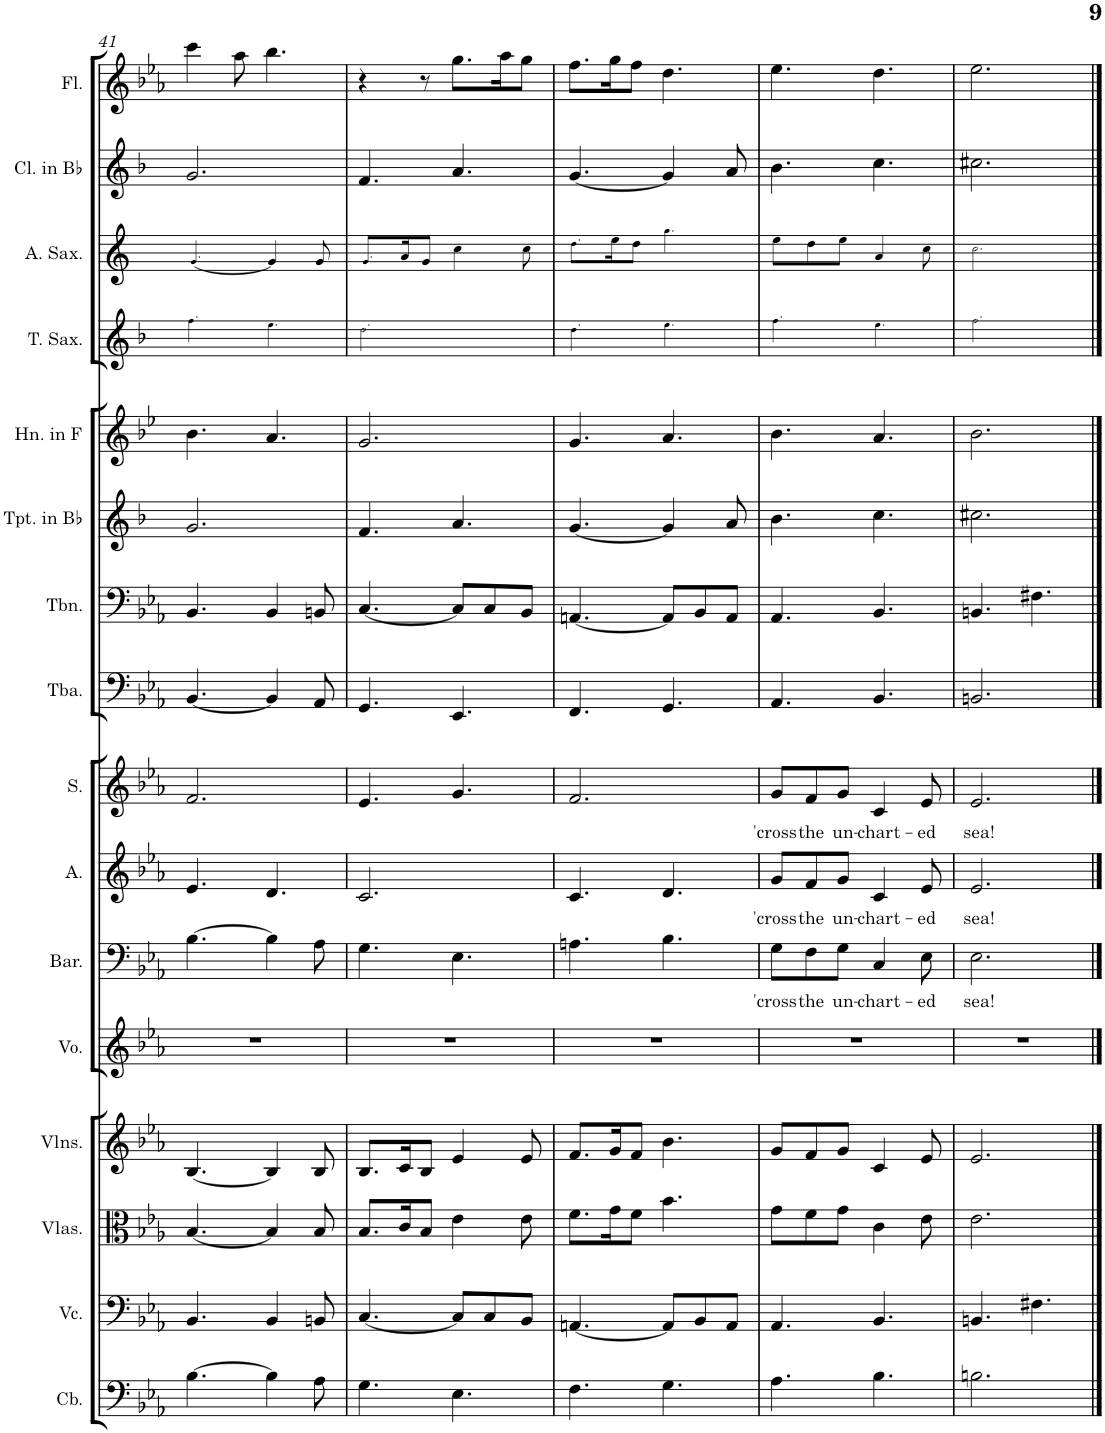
**kern	**kern	**kern	**kern	**kern	**kern	**text	**kern	**text	**kern	**text	**kern	**kern	**kern	**kern	**kern	**kern	**kern	**kern
*part16	*part15	*part14	*part13	*part12	*part11	*part11	*part10	*part10	*part9	*part9	*part8	*part7	*part6	*part5	*part4	*part3	*part2	*part1
*staff16	*staff15	*staff14	*staff13	*staff12	*staff11	*staff11	*staff10	*staff10	*staff9	*staff9	*staff8	*staff7	*staff6	*staff5	*staff4	*staff3	*staff2	*staff1
*I"Contrabass	*I"Violoncello	*I"Violas	*I"Violins	*I"Voice	*I"Baritone	*	*I"Alto	*	*I"Soprano	*	*I"Tuba	*I"Trombone	*I"Trumpet in Bb	*I"Horn in F	*I"Tenor Saxophone	*I"Alto Saxophone	*I"Clarinet in Bb	*I"Flute
*I'Cb.	*I'Vc.	*I'Vlas.	*I'Vlns.	*I'Vo.	*I'Bar.	*	*I'A.	*	*I'S.	*	*I'Tba.	*I'Tbn.	*I'Tpt. in Bb	*I'Hn. in F	*I'T. Sax.	*I'A. Sax.	*I'Cl. in Bb	*I'Fl.
!!LO:PB:g=z
*clefF4	*clefF4	*clefC3	*clefG2	*clefG2	*clefF4	*	*clefG2	*	*clefG2	*	*clefF4	*clefF4	*clefG2	*clefG2	*clefG2	*clefG2	*clefG2	*clefG2
*Trd7c12	*	*	*	*	*	*	*	*	*	*	*	*	*Trd1c2	*Trd4c7	*Trd8c14	*Trd5c9	*Trd1c2	*
*k[b-e-a-]	*k[b-e-a-]	*k[b-e-a-]	*k[b-e-a-]	*k[b-e-a-]	*k[b-e-a-]	*	*k[b-e-a-]	*	*k[b-e-a-]	*	*k[b-e-a-]	*k[b-e-a-]	*k[b-]	*k[b-e-]	*k[b-]	*k[]	*k[b-]	*k[b-e-a-]
*M6/8	*M6/8	*M6/8	*M6/8	*M6/8	*M6/8	*	*M6/8	*	*M6/8	*	*M6/8	*M6/8	*M6/8	*M6/8	*M6/8	*M6/8	*M6/8	*M6/8
=41	=41	=41	=41	=41	=41	=41	=41	=41	=41	=41	=41	=41	=41	=41	=41	=41	=41	=41
[4.B-\	4.BB-/	[4.B-/	[4.B-/	2.r	[4.B-\	.	4.e-/	.	2.f/	.	[4.BB-/	4.BB-/	2.g/	4.b-\	4.ff!\	[4.g!/	2.g/	4ccc\
.	.	.	.	.	.	.	.	.	.	.	.	.	.	.	.	.	.	8aa-\
4B-\]	4BB-/	4B-/]	4B-/]	.	4B-\]	.	4.d/	.	.	.	4BB-/]	4BB-/	.	4.a/	4.ee!\	4g!/]	.	4.bb-\
8A-\	8BBn/	8B-/	8B-/	.	8A-\	.	.	.	.	.	8AA-/	8BBn/	.	.	.	8g!/	.	.
=42	=42	=42	=42	=42	=42	=42	=42	=42	=42	=42	=42	=42	=42	=42	=42	=42	=42	=42
4.G\	[4.C/	8.B-/L	8.B-/L	2.r	4.G\	.	2.c/	.	4.e-/	.	4.GG/	[4.C/	4.f/	2.g/	2.dd!\	8.g!/L	4.f/	4r
.	.	16c/K	16c/K	.	.	.	.	.	.	.	.	.	.	.	.	16a!/K	.	.
.	.	8B-/J	8B-/J	.	.	.	.	.	.	.	.	.	.	.	.	8g!/J	.	8r
4.E-\	8C/L]	4e-\	4e-/	.	4.E-\	.	.	.	4.g/	.	4.EE-/	8C/L]	4.a/	.	.	4cc!\	4.a/	8.gg\L
.	8C/	.	.	.	.	.	.	.	.	.	.	8C/	.	.	.	.	.	.
.	.	.	.	.	.	.	.	.	.	.	.	.	.	.	.	.	.	16aa-\K
.	8BB-/J	8e-\	8e-/	.	.	.	.	.	.	.	.	8BB-/J	.	.	.	8cc!\	.	8gg\J
=43	=43	=43	=43	=43	=43	=43	=43	=43	=43	=43	=43	=43	=43	=43	=43	=43	=43	=43
4.F\	[4.AAn/	8.f\L	8.f/L	2.r	4.An\	.	4.c/	.	2.f/	.	4.FF/	[4.AAn/	[4.g/	4.g/	4.dd!\	8.dd!\L	[4.g/	8.ff\L
.	.	16g\K	16g/K	.	.	.	.	.	.	.	.	.	.	.	.	16ee!\K	.	16gg\K
.	.	8f\J	8f/J	.	.	.	.	.	.	.	.	.	.	.	.	8dd!\J	.	8ff\J
4.G\	8AA/L]	4.b-\	4.b-\	.	4.B-\	.	4.d/	.	.	.	4.GG/	8AA/L]	4g/]	4.a/	4.ee!\	4.gg!\	4g/]	4.dd\
.	8BB-/	.	.	.	.	.	.	.	.	.	.	8BB-/	.	.	.	.	.	.
.	8AA/J	.	.	.	.	.	.	.	.	.	.	8AA/J	8a/	.	.	.	8a/	.
=44	=44	=44	=44	=44	=44	=44	=44	=44	=44	=44	=44	=44	=44	=44	=44	=44	=44	=44
!	!	!	!	!	!	!LO:LY:b	!	!LO:LY:b	!	!LO:LY:b	!	!	!	!	!	!	!	!
4.A-\	4.AA-/	8g\L	8g/L	2.r	8G\L	'cross	8g/L	'cross	8g/L	'cross	4.AA-/	4.AA-/	4.b-\	4.b-\	4.ff!\	8ee!\L	4.b-\	4.ee-\
!	!	!	!	!	!	!LO:LY:b	!	!LO:LY:b	!	!LO:LY:b	!	!	!	!	!	!	!	!
.	.	8f\	8f/	.	8F\	the	8f/	the	8f/	the	.	.	.	.	.	8dd!\	.	.
!	!	!	!	!	!	!LO:LY:b	!	!LO:LY:b	!	!LO:LY:b	!	!	!	!	!	!	!	!
.	.	8g\J	8g/J	.	8G\J	un-	8g/J	un-	8g/J	un-	.	.	.	.	.	8ee!\J	.	.
!	!	!	!	!	!	!LO:LY:b	!	!LO:LY:b	!	!LO:LY:b	!	!	!	!	!	!	!	!
4.B-\	4.BB-/	4c\	4c/	.	4C/	-chart-	4c/	-chart-	4c/	-chart-	4.BB-/	4.BB-/	4.cc\	4.a/	4.ee!\	4a!/	4.cc\	4.dd\
!	!	!	!	!	!	!LO:LY:b	!	!LO:LY:b	!	!LO:LY:b	!	!	!	!	!	!	!	!
.	.	8e-\	8e-/	.	8E-\	-ed	8e-/	-ed	8e-/	-ed	.	.	.	.	.	8cc!\	.	.
=45	=45	=45	=45	=45	=45	=45	=45	=45	=45	=45	=45	=45	=45	=45	=45	=45	=45	=45
!	!	!	!	!	!	!LO:LY:b	!	!LO:LY:b	!	!LO:LY:b	!	!	!	!	!	!	!	!
2.Bn\	4.BBn/	2.e-\	2.e-/	2.r	2.E-\	sea!	2.e-/	sea!	2.e-/	sea!	2.BBn/	4.BBn/	2.cc#X\	2.b-\	2.ff!\	2.cc!\	2.cc#X\	2.ee-\
.	4.F#X\	.	.	.	.	.	.	.	.	.	.	4.F#X\	.	.	.	.	.	.
==	==	==	==	==	==	==	==	==	==	==	==	==	==	==	==	==	==	==
*-	*-	*-	*-	*-	*-	*-	*-	*-	*-	*-	*-	*-	*-	*-	*-	*-	*-	*-
